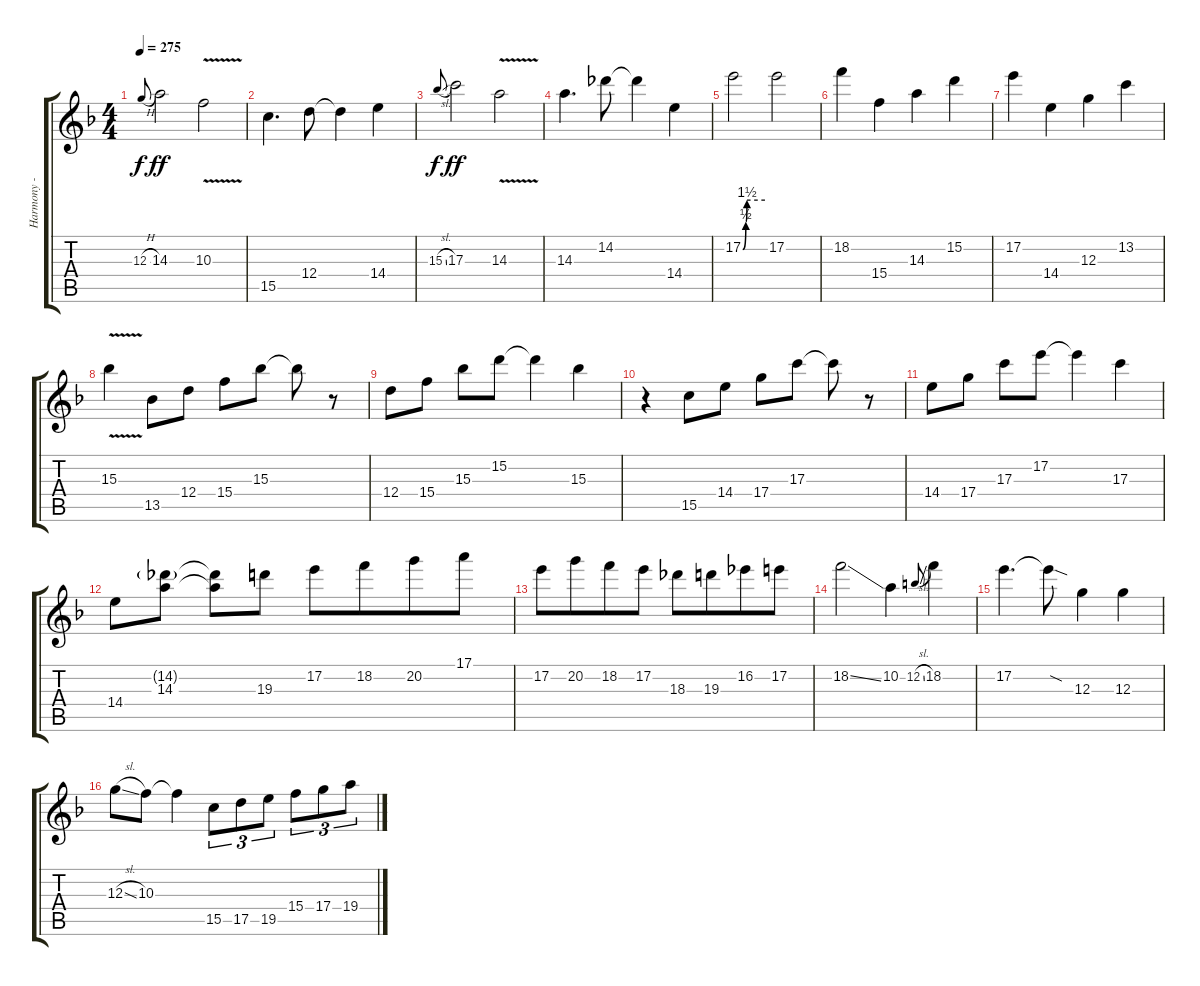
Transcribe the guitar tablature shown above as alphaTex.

\track ("Harmony - right" "Harmony - ") {instrument distortionguitar}
\staff {score tabs}
\tuning (E4 B3 G3 D3 A2 E2) {hide}
\ts (4 4)
\tempo 275
\clef g2
\ks dminor
12.3{h}.8{gr onbeat dy f} 14.3.2{dy ff} 10.3{v}.2 |
15.5.4{d} 12.4.8 12.4{t}.4 14.4.4 |
15.3{sl}.8{gr onbeat dy f} 17.3.2{dy ff} 14.3{v}.2 |
14.3.4{d} 14.2.8 14.2{t}.4 14.4.4 |
17.2{be (custom 0 0 8 2 11 6 60 6)}.2 17.2.2 |
18.2.4 15.4.4 14.3.4 15.2.4 |
17.2.4 14.4.4 12.3.4 13.2.4 |
15.3{v}.4 13.5.8 12.4.8 15.4.8 15.3.8 15.3{t}.8 r.8 |
12.4.8 15.4.8 15.3.8 15.2.8 15.2{t}.4 15.3.4 |
r.4 15.5.8 14.4.8 17.4.8 17.3.8 17.3{t}.8 r.8 |
14.4.8 17.4.8 17.3.8 17.2.8 17.2{t}.4 17.3.4 |
14.4.8 (14.2{g} 14.3).8{beam split} (14.2{t} 14.3{t}).8 19.3.8 17.2.8 18.2.8{beam merge} 20.2.8 17.1.8 |
17.2.8 20.2.8{beam merge} 18.2.8 17.2.8 18.3.8 19.3.8{beam merge} 16.2.8 17.2.8 |
18.2{ss}.2 10.2.4 12.2{sl}.8{gr onbeat} 18.2.4 |
17.2.4{d} 17.2{sod t}.8 12.3.4 12.3.4 |
12.3{sl}.8 10.3.8 10.3{t}.4 15.5.8{tu (3 2)} 17.5.8{tu (3 2)} 19.5.8{tu (3 2)} 15.4.8{tu (3 2)} 17.4.8{tu (3 2)} 19.4.8{tu (3 2)}
